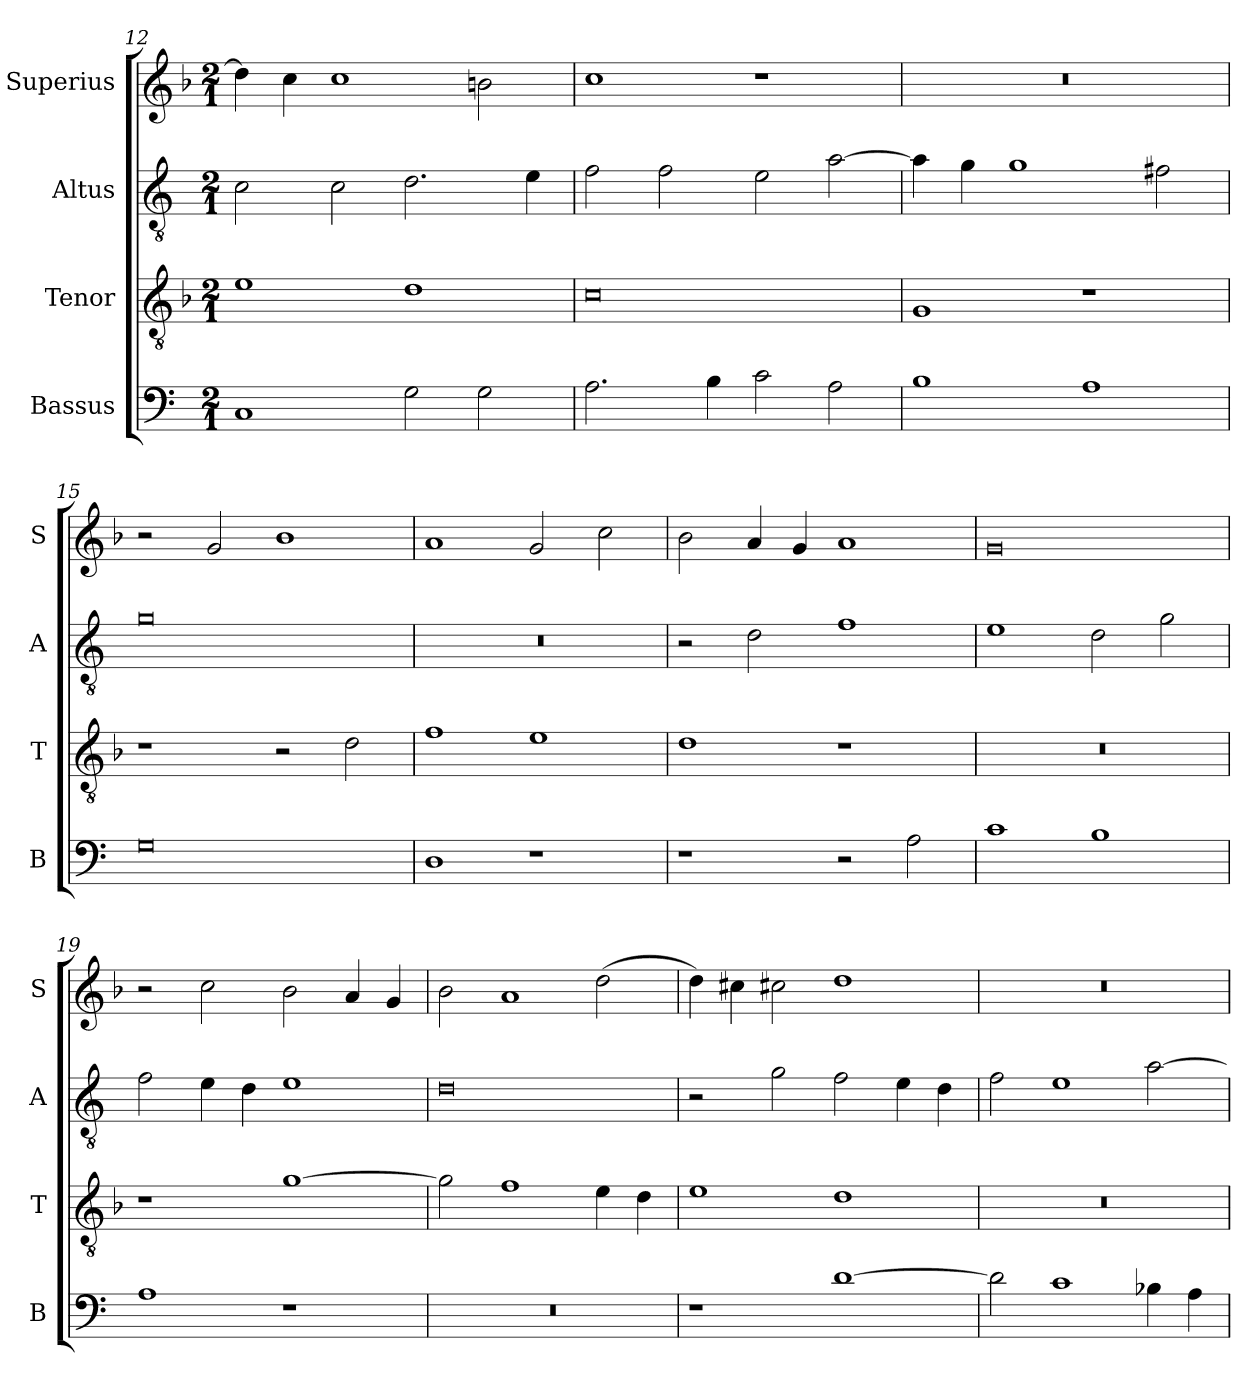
**kern	**kern	**kern	**kern
*part4	*part3	*part2	*part1
*staff4	*staff3	*staff2	*staff1
*I"Bassus	*I"Tenor	*I"Altus	*I"Superius
*I'B	*I'T	*I'A	*I'S
*clefF4	*clefGv2	*clefGv2	*clefG2
*k[]	*k[b-]	*k[]	*k[b-]
*C:	*d:	*C:	*d:
*M2/1	*M2/1	*M2/1	*M2/1
=12	=12	=12	=12
1C	1e	2c	4dd]
.	.	.	4cc
.	.	2c	1cc
2G	1d	2.d	.
2G	.	.	2bn
.	.	4e	.
=13	=13	=13	=13
2.A	0c	2f	1cc
.	.	2f	.
4B	.	.	.
2c	.	2e	1r
2A	.	[2a	.
=14	=14	=14	=14
1B	1G	4a]	0r
.	.	4g	.
.	.	1g	.
1A	1r	.	.
.	.	2f#X	.
=15	=15	=15	=15
0G	1r	0g	2r
.	.	.	2g
.	2r	.	1b-
.	2d	.	.
=16	=16	=16	=16
1D	1f	0r	1a
1r	1e	.	2g
.	.	.	2cc
=17	=17	=17	=17
1r	1d	2r	2b-
.	.	2d	4a
.	.	.	4g
2r	1r	1f	1a
2A	.	.	.
=18	=18	=18	=18
1c	0r	1e	0g
1B	.	2d	.
.	.	2g	.
=19	=19	=19	=19
1A	1r	2f	2r
.	.	4e	2cc
.	.	4d	.
1r	[1g	1e	2b-
.	.	.	4a
.	.	.	4g
=20	=20	=20	=20
0r	2g]	0d	2b-
.	1f	.	1a
.	4e	.	(2dd
.	4d	.	.
=21	=21	=21	=21
1r	1e	2r	4dd)
.	.	.	4cc#X
.	.	2g	2cc#X
[1d	1d	2f	1dd
.	.	4e	.
.	.	4d	.
=22	=22	=22	=22
2d]	0r	2f	0r
1c	.	1e	.
4B-X	.	[2a	.
4A	.	.	.
=	=	=	=
*-	*-	*-	*-
